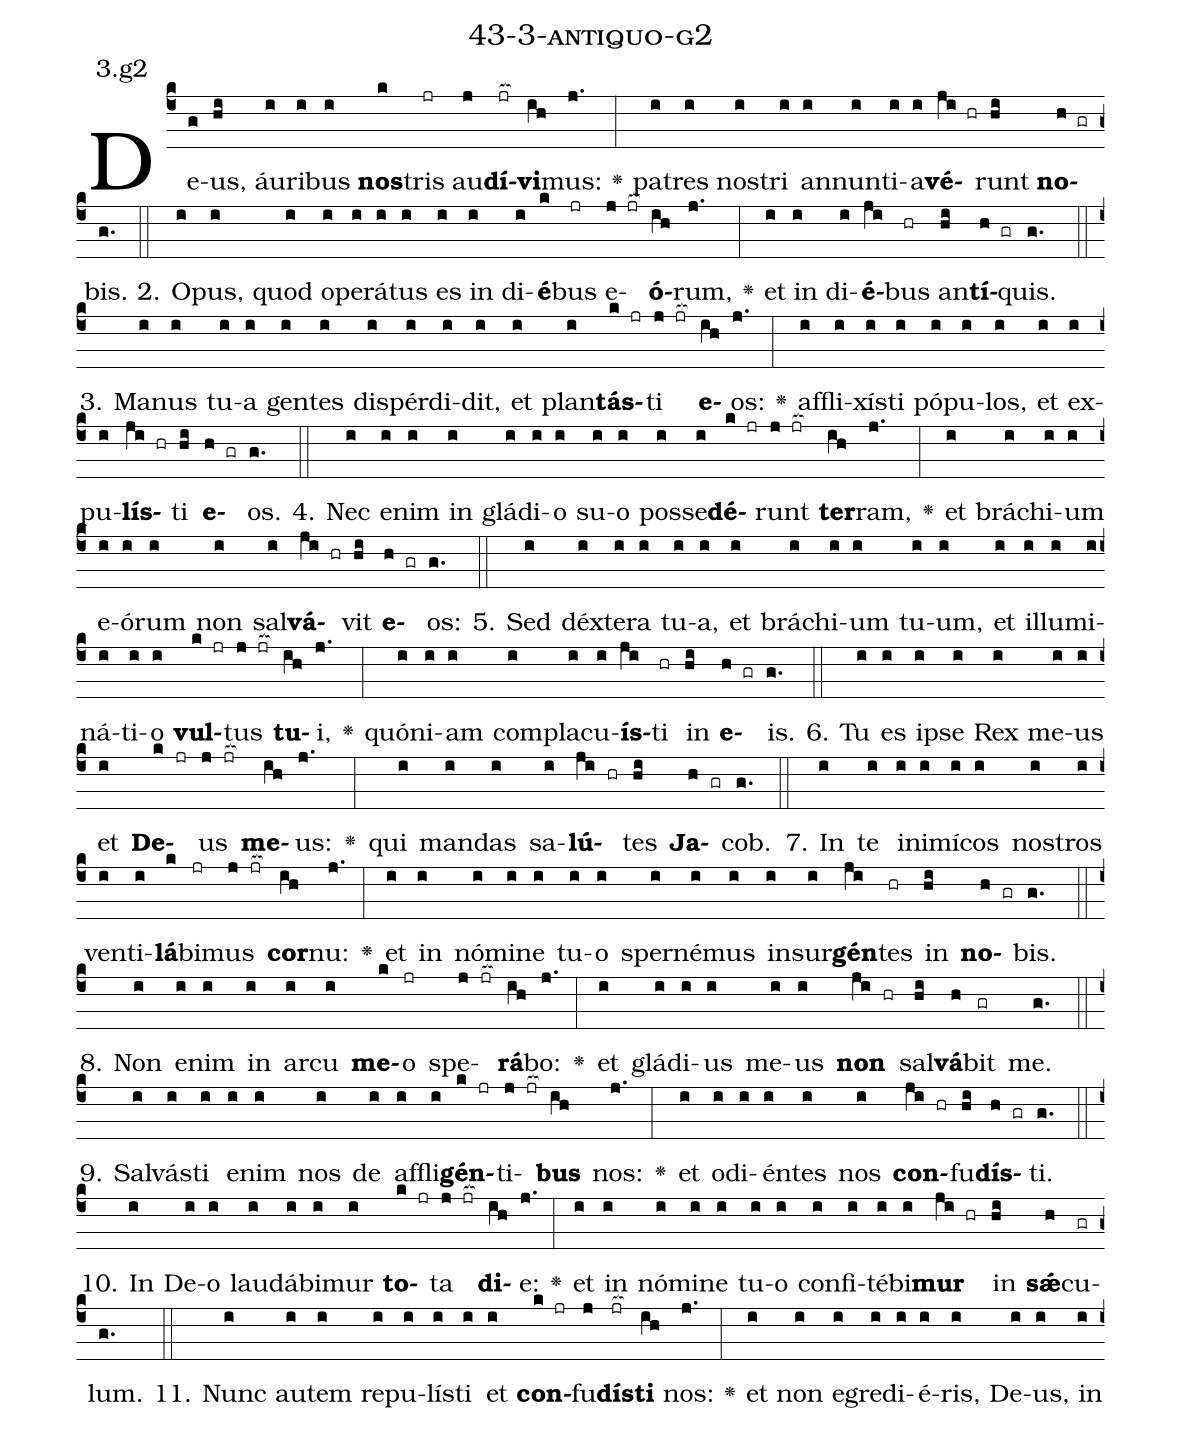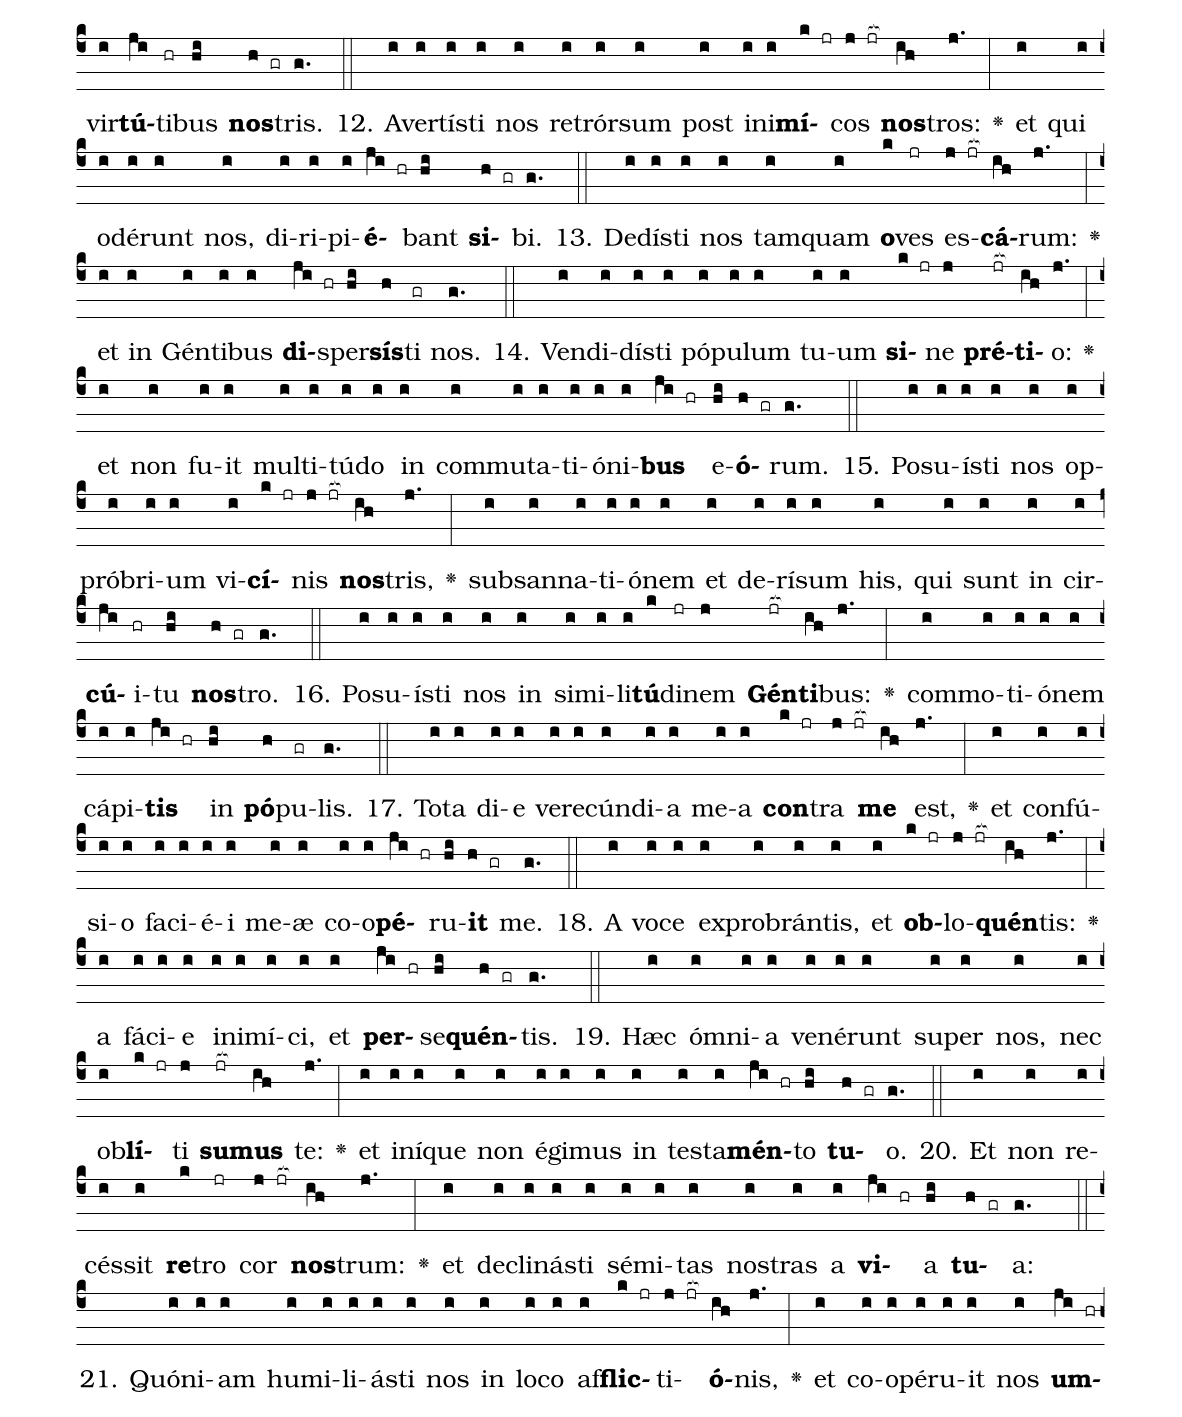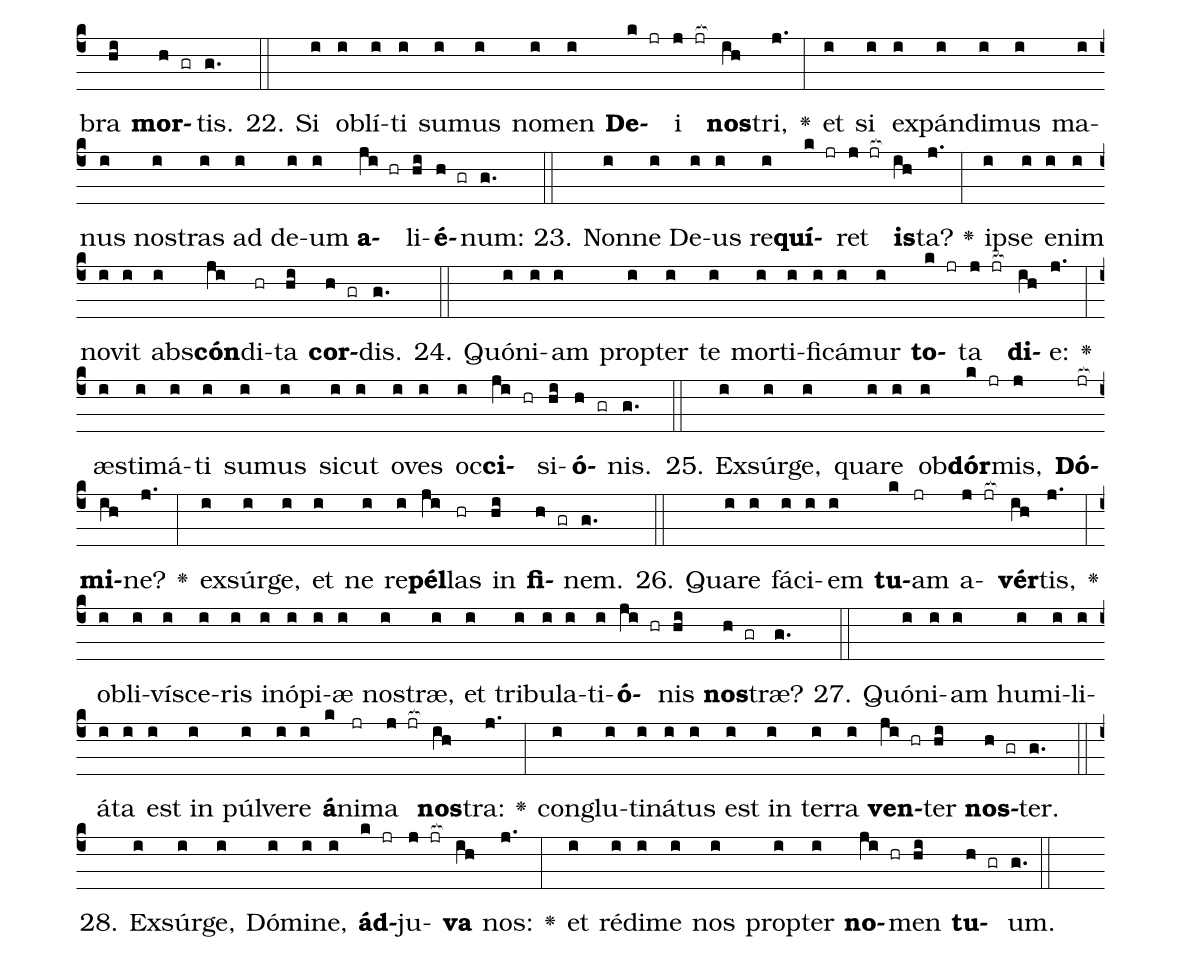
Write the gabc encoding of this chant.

name: 43-3-antiquo-g2;
annotation: 3.g2;
%%
(c4)De(g)us,(hi) áu(i)ri(i)bus(i) <b>nos</b>(k)tris(jr) au(j)<b>dí</b>(jr[ocb:1{])<b>vi</b>(ih[ocb:0}])mus:(j.) <v>\greheightstar</v>(:) pa(i)tres(i) nos(i)tri(i) an(i)nun(i)ti(i)a(i)<b>vé</b>(ji hr)runt(hi) <b>no</b>(h gr)bis.(g.) (::)
2. O(i)pus,(i) quod(i) o(i)pe(i)rá(i)tus(i) es(i) in(i) di(i)<b>é</b>(k)bus(jr) e(j jr[ocb:1{])<b>ó</b>(ih[ocb:0}])rum,(j.) <v>\greheightstar</v>(:) et(i) in(i) di(i)<b>é</b>(ji)bus(hr) an(hi)<b>tí</b>(h gr)quis.(g.) (::)
3. Ma(i)nus(i) tu(i)a(i) gen(i)tes(i) dis(i)pér(i)di(i)dit,(i) et(i) plan(i)<b>tás</b>(k jr)ti(j jr[ocb:1{]) <b>e</b>(ih[ocb:0}])os:(j.) <v>\greheightstar</v>(:) af(i)fli(i)xís(i)ti(i) pó(i)pu(i)los,(i) et(i) ex(i)pu(i)<b>lís</b>(ji hr)ti(hi) <b>e</b>(h gr)os.(g.) (::)
4. Nec(i) e(i)nim(i) in(i) glá(i)di(i)o(i) su(i)o(i) pos(i)se(i)<b>dé</b>(k jr)runt(j jr[ocb:1{]) <b>ter</b>(ih[ocb:0}])ram,(j.) <v>\greheightstar</v>(:) et(i) brá(i)chi(i)um(i) e(i)ó(i)rum(i) non(i) sal(i)<b>vá</b>(ji hr)vit(hi) <b>e</b>(h gr)os:(g.) (::)
5. Sed(i) déx(i)te(i)ra(i) tu(i)a,(i) et(i) brá(i)chi(i)um(i) tu(i)um,(i) et(i) il(i)lu(i)mi(i)ná(i)ti(i)o(i) <b>vul</b>(k jr)tus(j jr[ocb:1{]) <b>tu</b>(ih[ocb:0}])i,(j.) <v>\greheightstar</v>(:) quón(i)i(i)am(i) com(i)pla(i)cu(i)<b>ís</b>(ji)ti(hr) in(hi) <b>e</b>(h gr)is.(g.) (::)
6. Tu(i) es(i) ip(i)se(i) Rex(i) me(i)us(i) et(i) <b>De</b>(k jr)us(j jr[ocb:1{]) <b>me</b>(ih[ocb:0}])us:(j.) <v>\greheightstar</v>(:) qui(i) man(i)das(i) sa(i)<b>lú</b>(ji hr)tes(hi) <b>Ja</b>(h gr)cob.(g.) (::)
7. In(i) te(i) in(i)i(i)mí(i)cos(i) nos(i)tros(i) ven(i)ti(i)<b>lá</b>(k)bi(jr)mus(j jr[ocb:1{]) <b>cor</b>(ih[ocb:0}])nu:(j.) <v>\greheightstar</v>(:) et(i) in(i) nó(i)mi(i)ne(i) tu(i)o(i) sper(i)né(i)mus(i) in(i)sur(i)<b>gén</b>(ji)tes(hr) in(hi) <b>no</b>(h gr)bis.(g.) (::)
8. Non(i) e(i)nim(i) in(i) ar(i)cu(i) <b>me</b>(k)o(jr) spe(j jr[ocb:1{])<b>rá</b>(ih[ocb:0}])bo:(j.) <v>\greheightstar</v>(:) et(i) glá(i)di(i)us(i) me(i)us(i) <b>non</b>(ji hr) sal(hi)<b>vá</b>(h)bit(gr) me.(g.) (::)
9. Sal(i)vás(i)ti(i) e(i)nim(i) nos(i) de(i) af(i)fli(i)<b>gén</b>(k jr)ti(j jr[ocb:1{])<b>bus</b>(ih[ocb:0}]) nos:(j.) <v>\greheightstar</v>(:) et(i) o(i)di(i)én(i)tes(i) nos(i) <b>con</b>(ji hr)fu(hi)<b>dís</b>(h gr)ti.(g.) (::)
10. In(i) De(i)o(i) lau(i)dá(i)bi(i)mur(i) <b>to</b>(k jr)ta(j jr[ocb:1{]) <b>di</b>(ih[ocb:0}])e:(j.) <v>\greheightstar</v>(:) et(i) in(i) nó(i)mi(i)ne(i) tu(i)o(i) con(i)fi(i)té(i)bi(i)<b>mur</b>(ji hr) in(hi) <b>sǽ</b>(h)cu(gr)lum.(g.) (::)
11. Nunc(i) au(i)tem(i) re(i)pu(i)lís(i)ti(i) et(i) <b>con</b>(k jr)fu(j)<b>dís</b>(jr[ocb:1{])<b>ti</b>(ih[ocb:0}]) nos:(j.) <v>\greheightstar</v>(:) et(i) non(i) e(i)gre(i)di(i)é(i)ris,(i) De(i)us,(i) in(i) vir(i)<b>tú</b>(ji)ti(hr)bus(hi) <b>nos</b>(h gr)tris.(g.) (::)
12. A(i)ver(i)tís(i)ti(i) nos(i) re(i)trór(i)sum(i) post(i) in(i)i(i)<b>mí</b>(k jr)cos(j jr[ocb:1{]) <b>nos</b>(ih[ocb:0}])tros:(j.) <v>\greheightstar</v>(:) et(i) qui(i) o(i)dé(i)runt(i) nos,(i) di(i)ri(i)pi(i)<b>é</b>(ji hr)bant(hi) <b>si</b>(h gr)bi.(g.) (::)
13. De(i)dís(i)ti(i) nos(i) tam(i)quam(i) <b>o</b>(k)ves(jr) es(j jr[ocb:1{])<b>cá</b>(ih[ocb:0}])rum:(j.) <v>\greheightstar</v>(:) et(i) in(i) Gén(i)ti(i)bus(i) <b>di</b>(ji hr)sper(hi)<b>sís</b>(h)ti(gr) nos.(g.) (::)
14. Ven(i)di(i)dís(i)ti(i) pó(i)pu(i)lum(i) tu(i)um(i) <b>si</b>(k jr)ne(j) <b>pré</b>(jr[ocb:1{])<b>ti</b>(ih[ocb:0}])o:(j.) <v>\greheightstar</v>(:) et(i) non(i) fu(i)it(i) mul(i)ti(i)tú(i)do(i) in(i) com(i)mu(i)ta(i)ti(i)ó(i)ni(i)<b>bus</b>(ji hr) e(hi)<b>ó</b>(h gr)rum.(g.) (::)
15. Po(i)su(i)ís(i)ti(i) nos(i) op(i)pró(i)bri(i)um(i) vi(i)<b>cí</b>(k jr)nis(j jr[ocb:1{]) <b>nos</b>(ih[ocb:0}])tris,(j.) <v>\greheightstar</v>(:) sub(i)san(i)na(i)ti(i)ó(i)nem(i) et(i) de(i)rí(i)sum(i) his,(i) qui(i) sunt(i) in(i) cir(i)<b>cú</b>(ji)i(hr)tu(hi) <b>nos</b>(h gr)tro.(g.) (::)
16. Po(i)su(i)ís(i)ti(i) nos(i) in(i) si(i)mi(i)li(i)<b>tú</b>(k)di(jr)nem(j) <b>Gén</b>(jr[ocb:1{])<b>ti</b>(ih[ocb:0}])bus:(j.) <v>\greheightstar</v>(:) com(i)mo(i)ti(i)ó(i)nem(i) cá(i)pi(i)<b>tis</b>(ji hr) in(hi) <b>pó</b>(h)pu(gr)lis.(g.) (::)
17. To(i)ta(i) di(i)e(i) ve(i)re(i)cún(i)di(i)a(i) me(i)a(i) <b>con</b>(k jr)tra(j jr[ocb:1{]) <b>me</b>(ih[ocb:0}]) est,(j.) <v>\greheightstar</v>(:) et(i) con(i)fú(i)si(i)o(i) fa(i)ci(i)é(i)i(i) me(i)æ(i) co(i)o(i)<b>pé</b>(ji hr)ru(hi)<b>it</b>(h gr) me.(g.) (::)
18. A(i) vo(i)ce(i) ex(i)pro(i)brán(i)tis,(i) et(i) <b>ob</b>(k jr)lo(j jr[ocb:1{])<b>quén</b>(ih[ocb:0}])tis:(j.) <v>\greheightstar</v>(:) a(i) fá(i)ci(i)e(i) in(i)i(i)mí(i)ci,(i) et(i) <b>per</b>(ji hr)se(hi)<b>quén</b>(h gr)tis.(g.) (::)
19. Hæc(i) óm(i)ni(i)a(i) ve(i)né(i)runt(i) su(i)per(i) nos,(i) nec(i) ob(i)<b>lí</b>(k jr)ti(j) <b>su</b>(jr[ocb:1{])<b>mus</b>(ih[ocb:0}]) te:(j.) <v>\greheightstar</v>(:) et(i) in(i)í(i)que(i) non(i) é(i)gi(i)mus(i) in(i) tes(i)ta(i)<b>mén</b>(ji hr)to(hi) <b>tu</b>(h gr)o.(g.) (::)
20. Et(i) non(i) re(i)cés(i)sit(i) <b>re</b>(k)tro(jr) cor(j jr[ocb:1{]) <b>nos</b>(ih[ocb:0}])trum:(j.) <v>\greheightstar</v>(:) et(i) de(i)cli(i)nás(i)ti(i) sé(i)mi(i)tas(i) nos(i)tras(i) a(i) <b>vi</b>(ji hr)a(hi) <b>tu</b>(h gr)a:(g.) (::)
21. Quón(i)i(i)am(i) hu(i)mi(i)li(i)ás(i)ti(i) nos(i) in(i) lo(i)co(i) af(i)<b>flic</b>(k jr)ti(j jr[ocb:1{])<b>ó</b>(ih[ocb:0}])nis,(j.) <v>\greheightstar</v>(:) et(i) co(i)o(i)pé(i)ru(i)it(i) nos(i) <b>um</b>(ji hr)bra(hi) <b>mor</b>(h gr)tis.(g.) (::)
22. Si(i) ob(i)lí(i)ti(i) su(i)mus(i) no(i)men(i) <b>De</b>(k jr)i(j jr[ocb:1{]) <b>nos</b>(ih[ocb:0}])tri,(j.) <v>\greheightstar</v>(:) et(i) si(i) ex(i)pán(i)di(i)mus(i) ma(i)nus(i) nos(i)tras(i) ad(i) de(i)um(i) <b>a</b>(ji hr)li(hi)<b>é</b>(h gr)num:(g.) (::)
23. Non(i)ne(i) De(i)us(i) re(i)<b>quí</b>(k jr)ret(j jr[ocb:1{]) <b>is</b>(ih[ocb:0}])ta?(j.) <v>\greheightstar</v>(:) ip(i)se(i) e(i)nim(i) no(i)vit(i) abs(i)<b>cón</b>(ji)di(hr)ta(hi) <b>cor</b>(h gr)dis.(g.) (::)
24. Quón(i)i(i)am(i) prop(i)ter(i) te(i) mor(i)ti(i)fi(i)cá(i)mur(i) <b>to</b>(k jr)ta(j jr[ocb:1{]) <b>di</b>(ih[ocb:0}])e:(j.) <v>\greheightstar</v>(:) æs(i)ti(i)má(i)ti(i) su(i)mus(i) sic(i)ut(i) o(i)ves(i) oc(i)<b>ci</b>(ji hr)si(hi)<b>ó</b>(h gr)nis.(g.) (::)
25. Ex(i)súr(i)ge,(i) qua(i)re(i) ob(i)<b>dór</b>(k jr)mis,(j) <b>Dó</b>(jr[ocb:1{])<b>mi</b>(ih[ocb:0}])ne?(j.) <v>\greheightstar</v>(:) ex(i)súr(i)ge,(i) et(i) ne(i) re(i)<b>pél</b>(ji)las(hr) in(hi) <b>fi</b>(h gr)nem.(g.) (::)
26. Qua(i)re(i) fá(i)ci(i)em(i) <b>tu</b>(k)am(jr) a(j jr[ocb:1{])<b>vér</b>(ih[ocb:0}])tis,(j.) <v>\greheightstar</v>(:) ob(i)li(i)ví(i)sce(i)ris(i) in(i)ó(i)pi(i)æ(i) nos(i)træ,(i) et(i) tri(i)bu(i)la(i)ti(i)<b>ó</b>(ji hr)nis(hi) <b>nos</b>(h gr)træ?(g.) (::)
27. Quón(i)i(i)am(i) hu(i)mi(i)li(i)á(i)ta(i) est(i) in(i) púl(i)ve(i)re(i) <b>á</b>(k)ni(jr)ma(j jr[ocb:1{]) <b>nos</b>(ih[ocb:0}])tra:(j.) <v>\greheightstar</v>(:) con(i)glu(i)ti(i)ná(i)tus(i) est(i) in(i) ter(i)ra(i) <b>ven</b>(ji hr)ter(hi) <b>nos</b>(h gr)ter.(g.) (::)
28. Ex(i)súr(i)ge,(i) Dó(i)mi(i)ne,(i) <b>ád</b>(k jr)ju(j jr[ocb:1{])<b>va</b>(ih[ocb:0}]) nos:(j.) <v>\greheightstar</v>(:) et(i) réd(i)i(i)me(i) nos(i) prop(i)ter(i) <b>no</b>(ji hr)men(hi) <b>tu</b>(h gr)um.(g.) (::)
